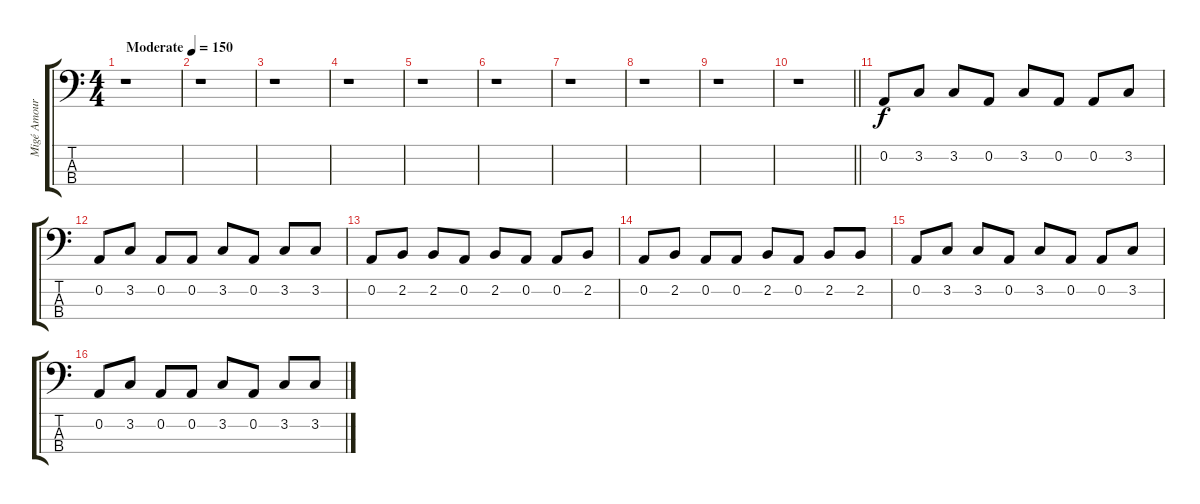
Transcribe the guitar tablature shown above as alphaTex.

\track ("Migé Amour" "Migé Amour") {instrument electricbassfinger}
\staff {score tabs}
\tuning (D2 A1 E1 B0) {hide}
\ts (4 4)
\tempo (150 "Moderate")
\clef f4
\ks c
r.1{dy f instrument electricbassfinger} |
r.1 |
r.1 |
r.1 |
r.1 |
r.1 |
r.1 |
r.1 |
r.1 |
\barLineRight lightlight
r.1 |
0.2.8 3.2.8 3.2.8 0.2.8 3.2.8 0.2.8 0.2.8 3.2.8 |
0.2.8 3.2.8 0.2.8 0.2.8 3.2.8 0.2.8 3.2.8 3.2.8 |
0.2.8 2.2.8 2.2.8 0.2.8 2.2.8 0.2.8 0.2.8 2.2.8 |
0.2.8 2.2.8 0.2.8 0.2.8 2.2.8 0.2.8 2.2.8 2.2.8 |
0.2.8 3.2.8 3.2.8 0.2.8 3.2.8 0.2.8 0.2.8 3.2.8 |
0.2.8 3.2.8 0.2.8 0.2.8 3.2.8 0.2.8 3.2.8 3.2.8
